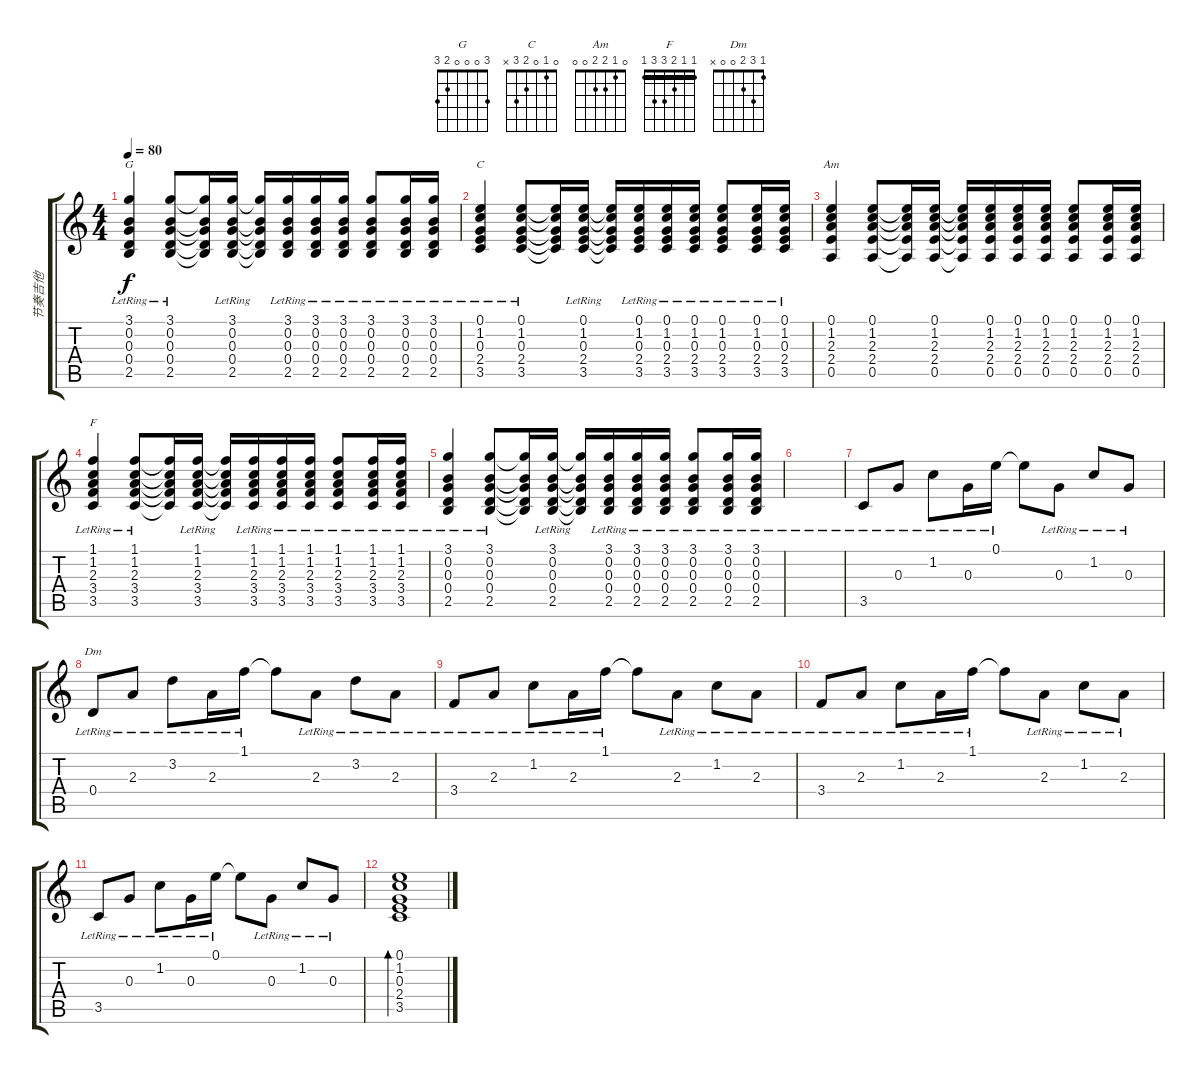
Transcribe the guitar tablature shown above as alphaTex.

\track ("节奏吉他" "节奏吉他") {instrument acousticguitarnylon}
\staff {score tabs}
\tuning (E4 B3 G3 D3 A2 E2) {hide}
\chord ("G" 3 0 0 0 2 3)
\chord ("C" 0 1 0 2 3 x)
\chord ("Am" 0 1 2 2 0 0)
\chord ("F" 1 1 2 3 3 1) {barre 1}
\chord ("Dm" 1 3 2 0 0 x)
\ts (4 4)
\tempo 80
\clef g2
\ks c
(3.1{lr} 0.2{lr} 0.3{lr} 0.4{lr} 2.5{lr}).4{ch "G" dy f} (3.1{lr} 0.2{lr} 0.3{lr} 0.4{lr} 2.5{lr}).8 (3.1{t} 0.2{t} 0.3{t} 0.4{t} 2.5{t}).16 (3.1{lr} 0.2{lr} 0.3{lr} 0.4{lr} 2.5{lr}).16 (3.1{t} 0.2{t} 0.3{t} 0.4{t} 2.5{t}).16 (3.1{lr} 0.2{lr} 0.3{lr} 0.4{lr} 2.5{lr}).16 (3.1{lr} 0.2{lr} 0.3{lr} 0.4{lr} 2.5{lr}).16 (3.1{lr} 0.2{lr} 0.3{lr} 0.4{lr} 2.5{lr}).16 (3.1{lr} 0.2{lr} 0.3{lr} 0.4{lr} 2.5{lr}).8 (3.1{lr} 0.2{lr} 0.3{lr} 0.4{lr} 2.5{lr}).16 (3.1{lr} 0.2{lr} 0.3{lr} 0.4{lr} 2.5{lr}).16 |
(0.1{lr} 1.2{lr} 0.3{lr} 2.4{lr} 3.5{lr}).4{ch "C"} (0.1{lr} 1.2{lr} 0.3{lr} 2.4{lr} 3.5{lr}).8 (0.1{t} 1.2{t} 0.3{t} 2.4{t} 3.5{t}).16 (0.1{lr} 1.2{lr} 0.3{lr} 2.4{lr} 3.5{lr}).16 (0.1{t} 1.2{t} 0.3{t} 2.4{t} 3.5{t}).16 (0.1{lr} 1.2{lr} 0.3{lr} 2.4{lr} 3.5{lr}).16 (0.1{lr} 1.2{lr} 0.3{lr} 2.4{lr} 3.5{lr}).16 (0.1{lr} 1.2{lr} 0.3{lr} 2.4{lr} 3.5{lr}).16 (0.1{lr} 1.2{lr} 0.3{lr} 2.4{lr} 3.5{lr}).8 (0.1{lr} 1.2{lr} 0.3{lr} 2.4{lr} 3.5{lr}).16 (0.1{lr} 1.2{lr} 0.3{lr} 2.4{lr} 3.5{lr}).16 |
(0.1 1.2 2.3 2.4 0.5).4{ch "Am"} (0.1 1.2 2.3 2.4 0.5).8 (0.1{t} 1.2{t} 2.3{t} 2.4{t} 0.5{t}).16 (0.1 1.2 2.3 2.4 0.5).16 (0.1{t} 1.2{t} 2.3{t} 2.4{t} 0.5{t}).16 (0.1 1.2 2.3 2.4 0.5).16 (0.1 1.2 2.3 2.4 0.5).16 (0.1 1.2 2.3 2.4 0.5).16 (0.1 1.2 2.3 2.4 0.5).8 (0.1 1.2 2.3 2.4 0.5).16 (0.1 1.2 2.3 2.4 0.5).16 |
(1.1{lr} 1.2{lr} 2.3{lr} 3.4{lr} 3.5{lr}).4{ch "F"} (1.1{lr} 1.2{lr} 2.3{lr} 3.4{lr} 3.5{lr}).8 (1.1{t} 1.2{t} 2.3{t} 3.4{t} 3.5{t}).16 (1.1{lr} 1.2{lr} 2.3{lr} 3.4{lr} 3.5{lr}).16 (1.1{t} 1.2{t} 2.3{t} 3.4{t} 3.5{t}).16 (1.1{lr} 1.2{lr} 2.3{lr} 3.4{lr} 3.5{lr}).16 (1.1{lr} 1.2{lr} 2.3{lr} 3.4{lr} 3.5{lr}).16 (1.1{lr} 1.2{lr} 2.3{lr} 3.4{lr} 3.5{lr}).16 (1.1{lr} 1.2{lr} 2.3{lr} 3.4{lr} 3.5{lr}).8 (1.1{lr} 1.2{lr} 2.3{lr} 3.4{lr} 3.5{lr}).16 (1.1{lr} 1.2{lr} 2.3{lr} 3.4{lr} 3.5{lr}).16 |
(3.1{lr} 0.2{lr} 0.3{lr} 0.4{lr} 2.5{lr}).4 (3.1{lr} 0.2{lr} 0.3{lr} 0.4{lr} 2.5{lr}).8 (3.1{t} 0.2{t} 0.3{t} 0.4{t} 2.5{t}).16 (3.1{lr} 0.2{lr} 0.3{lr} 0.4{lr} 2.5{lr}).16 (3.1{t} 0.2{t} 0.3{t} 0.4{t} 2.5{t}).16 (3.1{lr} 0.2{lr} 0.3{lr} 0.4{lr} 2.5{lr}).16 (3.1{lr} 0.2{lr} 0.3{lr} 0.4{lr} 2.5{lr}).16 (3.1{lr} 0.2{lr} 0.3{lr} 0.4{lr} 2.5{lr}).16 (3.1{lr} 0.2{lr} 0.3{lr} 0.4{lr} 2.5{lr}).8 (3.1{lr} 0.2{lr} 0.3{lr} 0.4{lr} 2.5{lr}).16 (3.1{lr} 0.2{lr} 0.3{lr} 0.4{lr} 2.5{lr}).16 |
|
3.5{lr}.8 0.3{lr}.8 1.2{lr}.8 0.3{lr}.16 0.1{lr}.16 0.1{t}.8 0.3{lr}.8 1.2{lr}.8 0.3{lr}.8 |
0.4{lr}.8{ch "Dm"} 2.3{lr}.8 3.2{lr}.8 2.3{lr}.16 1.1{lr}.16 1.1{t}.8 2.3{lr}.8 3.2{lr}.8 2.3{lr}.8 |
3.4{lr}.8 2.3{lr}.8 1.2{lr}.8 2.3{lr}.16 1.1{lr}.16 1.1{t}.8 2.3{lr}.8 1.2{lr}.8 2.3{lr}.8 |
3.4{lr}.8 2.3{lr}.8 1.2{lr}.8 2.3{lr}.16 1.1{lr}.16 1.1{t}.8 2.3{lr}.8 1.2{lr}.8 2.3{lr}.8 |
3.5{lr}.8 0.3{lr}.8 1.2{lr}.8 0.3{lr}.16 0.1{lr}.16 0.1{t}.8 0.3{lr}.8 1.2{lr}.8 0.3{lr}.8 |
(0.1 1.2 0.3 2.4 3.5).1{bd 480}
